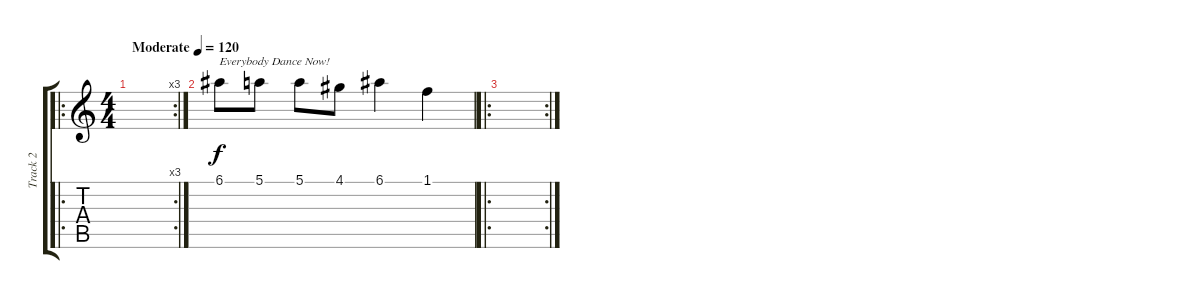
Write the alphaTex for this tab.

\track ("Track 2" "Track 2") {instrument acousticguitarsteel}
\staff {score tabs}
\tuning (E4 B3 G3 D3 A2 E2) {hide}
\ro
\rc 3
\ts (4 4)
\tempo (120 "Moderate")
\clef g2
\ks c
|
6.1.8{txt "Everybody Dance Now!"} 5.1.8 5.1.8 4.1.8 6.1.4 1.1.4 |
\ro
\rc 2
